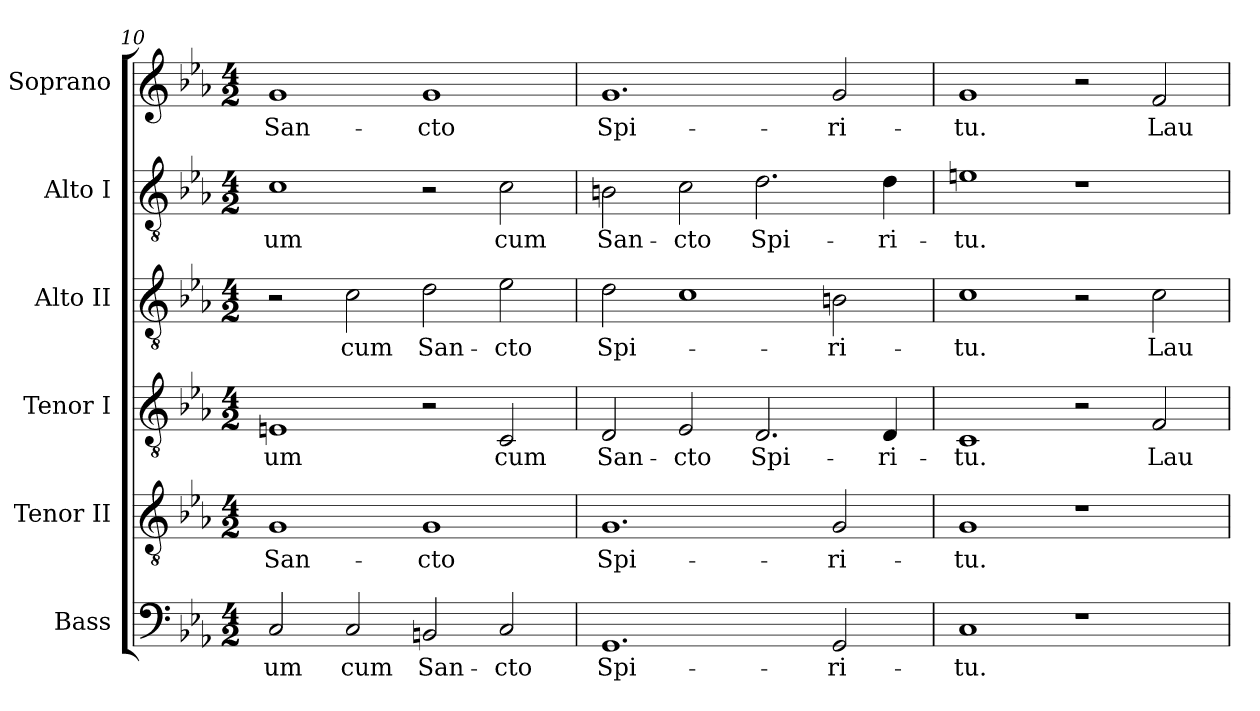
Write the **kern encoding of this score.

**kern	**text	**kern	**text	**kern	**text	**kern	**text	**kern	**text	**kern	**text
*part6	*part6	*part5	*part5	*part4	*part4	*part3	*part3	*part2	*part2	*part1	*part1
*staff6	*staff6	*staff5	*staff5	*staff4	*staff4	*staff3	*staff3	*staff2	*staff2	*staff1	*staff1
*I"Bass	*	*I"Tenor II	*	*I"Tenor I	*	*I"Alto II	*	*I"Alto I	*	*I"Soprano	*
*I'B	*	*	*	*I'T	*	*I'A	*	*	*	*	*
*clefF4	*	*clefGv2	*	*clefGv2	*	*clefGv2	*	*clefGv2	*	*clefG2	*
*k[b-e-a-]	*	*k[b-e-a-]	*	*k[b-e-a-]	*	*k[b-e-a-]	*	*k[b-e-a-]	*	*k[b-e-a-]	*
*E-:	*	*E-:	*	*E-:	*	*E-:	*	*E-:	*	*E-:	*
*M4/2	*	*M4/2	*	*M4/2	*	*M4/2	*	*M4/2	*	*M4/2	*
=10	=10	=10	=10	=10	=10	=10	=10	=10	=10	=10	=10
!	!LO:LY:b:color=#000000	!	!	!	!	!	!	!	!	!	!
!	!	!	!LO:LY:b:color=#000000	!	!	!	!	!	!	!	!
!	!	!	!	!	!LO:LY:b:color=#000000	!	!	!	!	!	!
!	!	!	!	!	!	!	!	!	!LO:LY:b:color=#000000	!	!
!	!	!	!	!	!	!	!	!	!	!	!LO:LY:b:color=#000000
2Ci/	-um	1Gi	San-	1Eni	-um	2r	.	1ci	-um	1gi	San-
!	!LO:LY:b:color=#000000	!	!	!	!	!	!	!	!	!	!
!	!	!	!	!	!	!	!LO:LY:b:color=#000000	!	!	!	!
2Ci/	cum	.	.	.	.	2ci\	cum	.	.	.	.
!	!LO:LY:b:color=#000000	!	!	!	!	!	!	!	!	!	!
!	!	!	!LO:LY:b:color=#000000	!	!	!	!	!	!	!	!
!	!	!	!	!	!	!	!LO:LY:b:color=#000000	!	!	!	!
!	!	!	!	!	!	!	!	!	!	!	!LO:LY:b:color=#000000
2BBni/	San-	1Gi	-cto	2r	.	2di\	San-	2r	.	1gi	-cto
!	!LO:LY:b:color=#000000	!	!	!	!	!	!	!	!	!	!
!	!	!	!	!	!LO:LY:b:color=#000000	!	!	!	!	!	!
!	!	!	!	!	!	!	!LO:LY:b:color=#000000	!	!	!	!
!	!	!	!	!	!	!	!	!	!LO:LY:b:color=#000000	!	!
2Ci/	-cto	.	.	2Ci/	cum	2e-i\	-cto	2ci\	cum	.	.
=11	=11	=11	=11	=11	=11	=11	=11	=11	=11	=11	=11
!	!LO:LY:b:color=#000000	!	!	!	!	!	!	!	!	!	!
!	!	!	!LO:LY:b:color=#000000	!	!	!	!	!	!	!	!
!	!	!	!	!	!LO:LY:b:color=#000000	!	!	!	!	!	!
!	!	!	!	!	!	!	!LO:LY:b:color=#000000	!	!	!	!
!	!	!	!	!	!	!	!	!	!LO:LY:b:color=#000000	!	!
!	!	!	!	!	!	!	!	!	!	!	!LO:LY:b:color=#000000
1.GGi	Spi-	1.Gi	Spi-	2Di/	San-	2di\	Spi-	2Bni\	San-	1.gi	Spi-
!	!	!	!	!	!LO:LY:b:color=#000000	!	!	!	!	!	!
!	!	!	!	!	!	!	!	!	!LO:LY:b:color=#000000	!	!
.	.	.	.	2E-i/	-cto	1ci	.	2ci\	-cto	.	.
!	!	!	!	!	!LO:LY:b:color=#000000	!	!	!	!	!	!
!	!	!	!	!	!	!	!	!	!LO:LY:b:color=#000000	!	!
.	.	.	.	2.Di/	Spi-	.	.	2.di\	Spi-	.	.
!	!LO:LY:b:color=#000000	!	!	!	!	!	!	!	!	!	!
!	!	!	!LO:LY:b:color=#000000	!	!	!	!	!	!	!	!
!	!	!	!	!	!	!	!LO:LY:b:color=#000000	!	!	!	!
!	!	!	!	!	!	!	!	!	!	!	!LO:LY:b:color=#000000
2GGi/	-ri-	2Gi/	-ri-	.	.	2Bni\	-ri-	.	.	2gi/	-ri-
!	!	!	!	!	!LO:LY:b:color=#000000	!	!	!	!	!	!
!	!	!	!	!	!	!	!	!	!LO:LY:b:color=#000000	!	!
.	.	.	.	4Di/	-ri-	.	.	4di\	-ri-	.	.
=12	=12	=12	=12	=12	=12	=12	=12	=12	=12	=12	=12
!	!LO:LY:b:color=#000000	!	!	!	!	!	!	!	!	!	!
!	!	!	!LO:LY:b:color=#000000	!	!	!	!	!	!	!	!
!	!	!	!	!	!LO:LY:b:color=#000000	!	!	!	!	!	!
!	!	!	!	!	!	!	!LO:LY:b:color=#000000	!	!	!	!
!	!	!	!	!	!	!	!	!	!LO:LY:b:color=#000000	!	!
!	!	!	!	!	!	!	!	!	!	!	!LO:LY:b:color=#000000
1Ci	-tu.	1Gi	-tu.	1Ci	-tu.	1ci	-tu.	1eni	-tu.	1gi	-tu.
1r	.	1r	.	2r	.	2r	.	1r	.	2r	.
!	!	!	!	!	!LO:LY:b:color=#000000	!	!	!	!	!	!
!	!	!	!	!	!	!	!LO:LY:b:color=#000000	!	!	!	!
!	!	!	!	!	!	!	!	!	!	!	!LO:LY:b:color=#000000
.	.	.	.	2Fi/	Lau-	2ci\	Lau-	.	.	2fi/	Lau-
=	=	=	=	=	=	=	=	=	=	=	=
*-	*-	*-	*-	*-	*-	*-	*-	*-	*-	*-	*-
